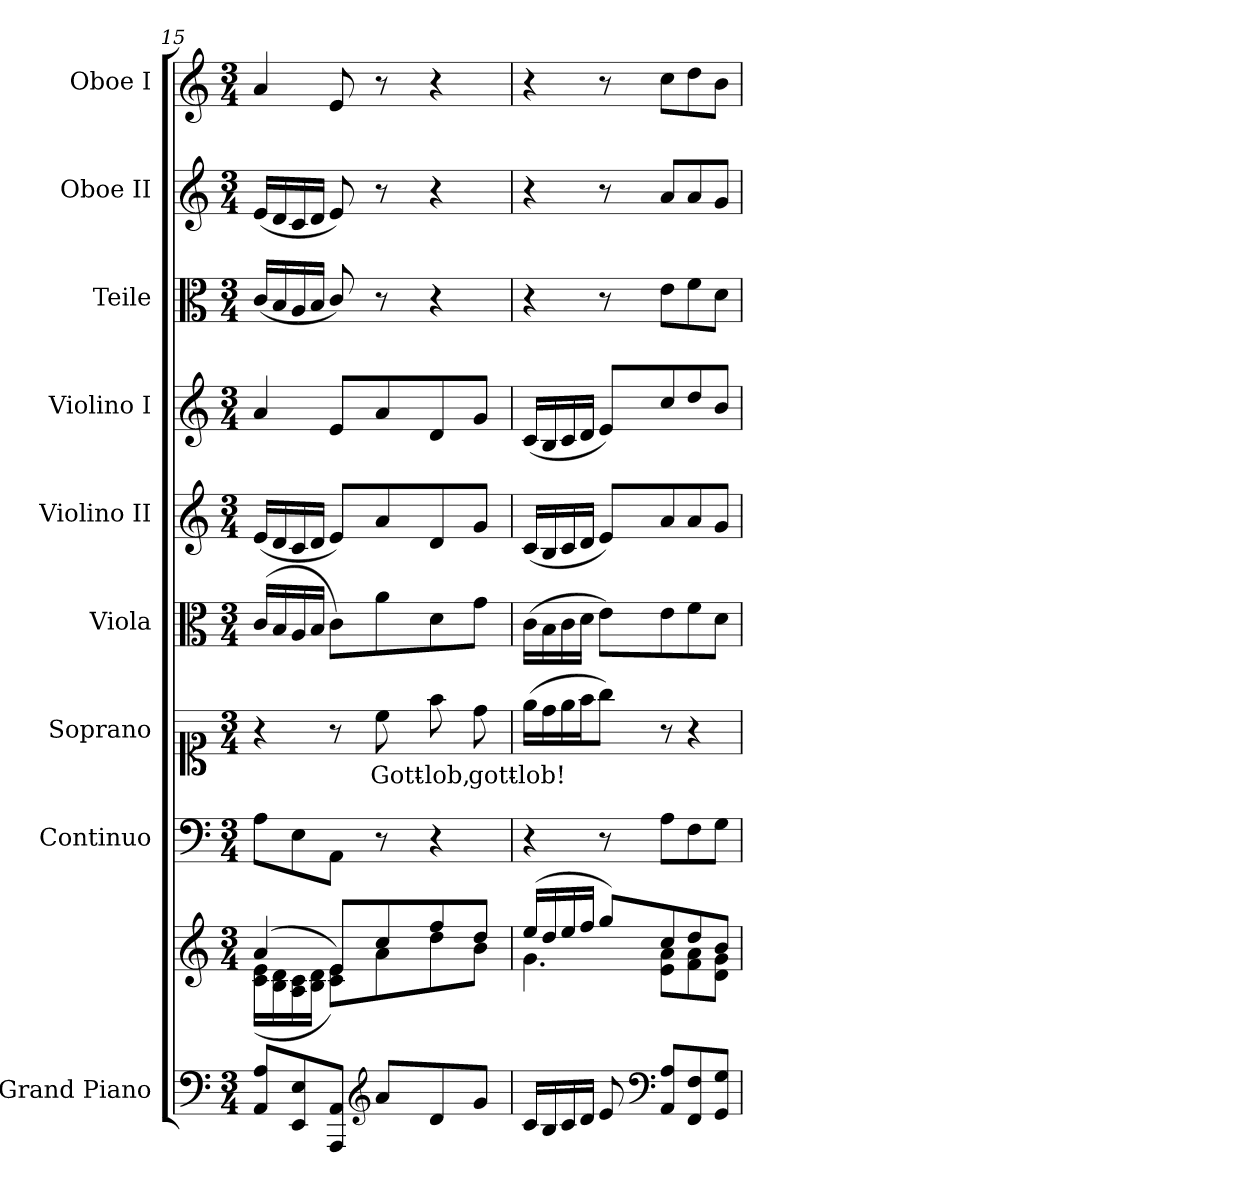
**kern	**kern	**kern	**kern	**text	**kern	**kern	**kern	**kern	**kern	**kern
*part9	*part9	*part8	*part7	*part7	*part6	*part5	*part4	*part3	*part2	*part1
*staff10	*staff9	*staff8	*staff7	*staff7	*staff6	*staff5	*staff4	*staff3	*staff2	*staff1
*I"Grand Piano	*	*I"Continuo	*I"Soprano	*	*I"Viola	*I"Violino II	*I"Violino I	*I"Teile	*I"Oboe II	*I"Oboe I
*I'Pno	*	*	*	*	*	*	*	*	*I'Ob	*I'Ob
*clefF4	*clefG2	*clefF4	*clefC1	*	*clefC3	*clefG2	*clefG2	*clefC3	*clefG2	*clefG2
*k[]	*k[]	*k[]	*k[]	*	*k[]	*k[]	*k[]	*k[]	*k[]	*k[]
*M3/4	*M3/4	*M3/4	*M3/4	*	*M3/4	*M3/4	*M3/4	*M3/4	*M3/4	*M3/4
=15	=15	=15	=15	=15	=15	=15	=15	=15	=15	=15
*	*^	*	*	*	*	*	*	*	*	*
8AA/ 8A/L	(4a/	(16c\ 16e\LL	8A\L	4r	.	(<16c/LL	(<16e/LL	4a/	(<16c/LL	(<16e/LL	4a/
.	.	16B\ 16d\	.	.	.	16B/	16d/	.	16B/	16d/	.
8EE/ 8E/	.	16A\ 16c\	8E\	.	.	16A/	16c/	.	16A/	16c/	.
.	.	16B\ 16d\JJ	.	.	.	16B/JJ	16d/JJ	.	16B/JJ	16d/JJ	.
8AAA/ 8AA/J	8e/L)	8c\ 8e\L)	8AA\J	8r	.	8c\L)	8e/L)	8e/L	8c/)	8e/)	8e/
*clefG2	*	*	*	*	*	*	*	*	*	*	*
!	!	!	!	!	!LO:LY:b	!	!	!	!	!	!
8a/L	8cc/	8a\	8r	8cc\	Gott-	8a\	8a/	8a/	8r	8r	8r
!	!	!	!	!	!LO:LY:b	!	!	!	!	!	!
8d/	8ff/	8dd\	4r	8ff\	-lob,	8d\	8d/	8d/	4r	4r	4r
!	!	!	!	!	!LO:LY:b	!	!	!	!	!	!
8g/J	8dd/J	8b\J	.	8dd\	gott-	8g\J	8g/J	8g/J	.	.	.
=16	=16	=16	=16	=16	=16	=16	=16	=16	=16	=16	=16
!	!	!	!	!	!LO:LY:b	!	!	!	!	!	!
16c/LL	(16ee/LL	4.g\	4r	(>16ee\LL	-lob!	(>16c\LL	(<16c/LL	(<16c/LL	4r	4r	4r
16B/	16dd/	.	.	16dd\	.	16B\	16B/	16B/	.	.	.
16c/	16ee/	.	.	16ee\	.	16c\	16c/	16c/	.	.	.
16d/JJ	16ff/JJ	.	.	16ff\J	.	16d\JJ	16d/JJ	16d/JJ	.	.	.
8e/	8gg/L)	.	8r	8gg\J)	.	8e\L)	8e/L)	8e/L)	8r	8r	8r
*clefF4	*	*	*	*	*	*	*	*	*	*	*
8AA/ 8A/L	8cc/	8e\ 8a\L	8A\L	8r	.	8e\	8a/	8cc/	8e\L	8a/L	8cc\L
8FF/ 8F/	8dd/	8f\ 8a\	8F\	4r	.	8f\	8a/	8dd/	8f\	8a/	8dd\
8GG/ 8G/J	8b/J	8d\ 8g\J	8G\J	.	.	8d\J	8g/J	8b/J	8d\J	8g/J	8b\J
*	*v	*v	*	*	*	*	*	*	*	*	*
=	=	=	=	=	=	=	=	=	=	=
*-	*-	*-	*-	*-	*-	*-	*-	*-	*-	*-
